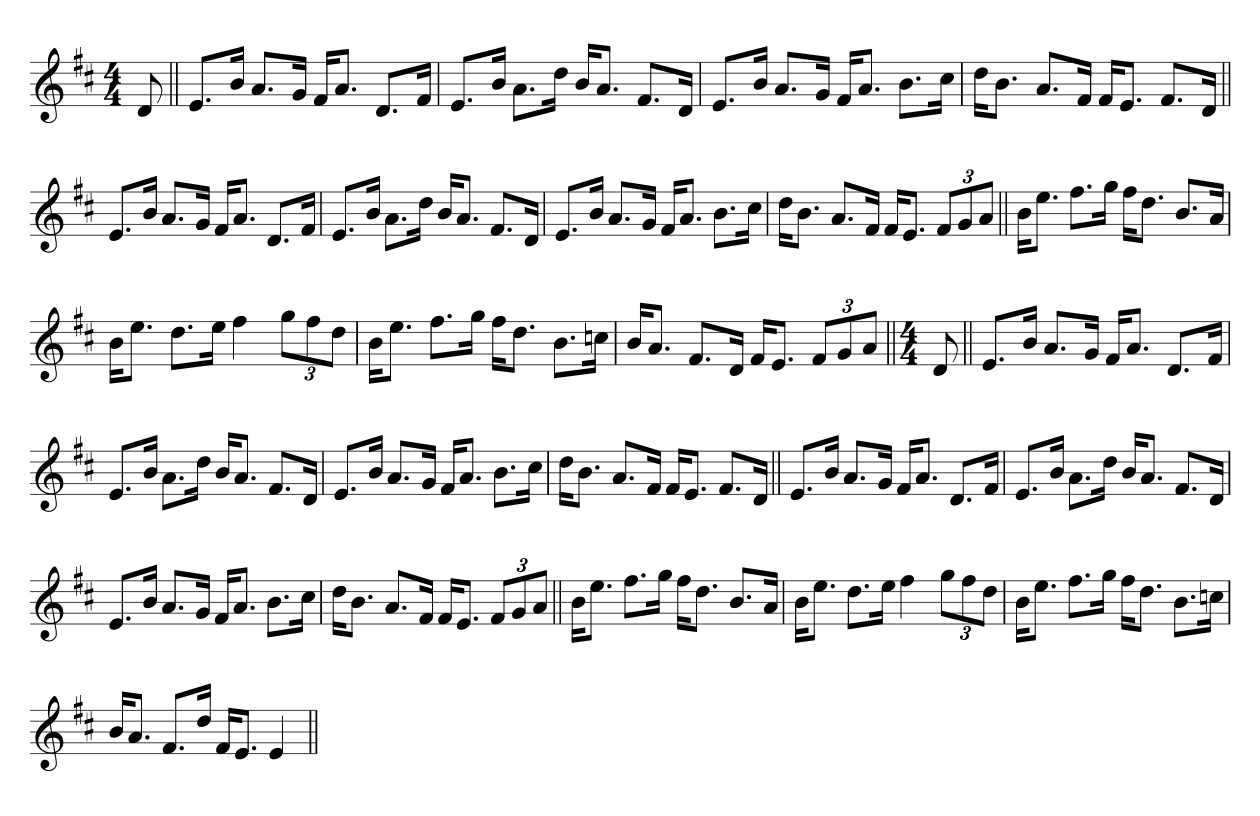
**kern
*part1
*staff1
*clefG2
*k[f#c#]
*M4/4
=1
8d
=||
8.eL
16bJk
8.aL
16gJk
16f#KL
8.aJ
8.dL
16f#Jk
=
8.eL
16bJk
8.aL
16ddJk
16bKL
8.aJ
8.f#L
16dJk
=
8.eL
16bJk
8.aL
16gJk
16f#KL
8.aJ
8.bL
16cc#Jk
=
16ddKL
8.bJ
8.aL
16f#Jk
16f#KL
8.eJ
8.f#L
16dJk
=||
8.eL
16bJk
8.aL
16gJk
16f#KL
8.aJ
8.dL
16f#Jk
=
8.eL
16bJk
8.aL
16ddJk
16bKL
8.aJ
8.f#L
16dJk
=
8.eL
16bJk
8.aL
16gJk
16f#KL
8.aJ
8.bL
16cc#Jk
=
16ddKL
8.bJ
8.aL
16f#Jk
16f#KL
8.eJ
12f#L
12g
12aJ
=||
16bKL
8.eeJ
8.ff#L
16ggJk
16ff#KL
8.ddJ
8.bL
16aJk
=
16bKL
8.eeJ
8.ddL
16eeJk
4ff#
12ggL
12ff#
12ddJ
=
16bKL
8.eeJ
8.ff#L
16ggJk
16ff#KL
8.ddJ
8.bL
16ccnJk
=
16bKL
8.aJ
8.f#L
16dJk
16f#KL
8.eJ
12f#L
12g
12aJ
=||
*M4/4
8d
=||
8.eL
16bJk
8.aL
16gJk
16f#KL
8.aJ
8.dL
16f#Jk
=
8.eL
16bJk
8.aL
16ddJk
16bKL
8.aJ
8.f#L
16dJk
=
8.eL
16bJk
8.aL
16gJk
16f#KL
8.aJ
8.bL
16cc#Jk
=
16ddKL
8.bJ
8.aL
16f#Jk
16f#KL
8.eJ
8.f#L
16dJk
=||
8.eL
16bJk
8.aL
16gJk
16f#KL
8.aJ
8.dL
16f#Jk
=
8.eL
16bJk
8.aL
16ddJk
16bKL
8.aJ
8.f#L
16dJk
=
8.eL
16bJk
8.aL
16gJk
16f#KL
8.aJ
8.bL
16cc#Jk
=
16ddKL
8.bJ
8.aL
16f#Jk
16f#KL
8.eJ
12f#L
12g
12aJ
=||
16bKL
8.eeJ
8.ff#L
16ggJk
16ff#KL
8.ddJ
8.bL
16aJk
=
16bKL
8.eeJ
8.ddL
16eeJk
4ff#
12ggL
12ff#
12ddJ
=
16bKL
8.eeJ
8.ff#L
16ggJk
16ff#KL
8.ddJ
8.bL
16ccnJk
=
16bKL
8.aJ
8.f#L
16ddJk
16f#KL
8.eJ
4e
=||
*-
